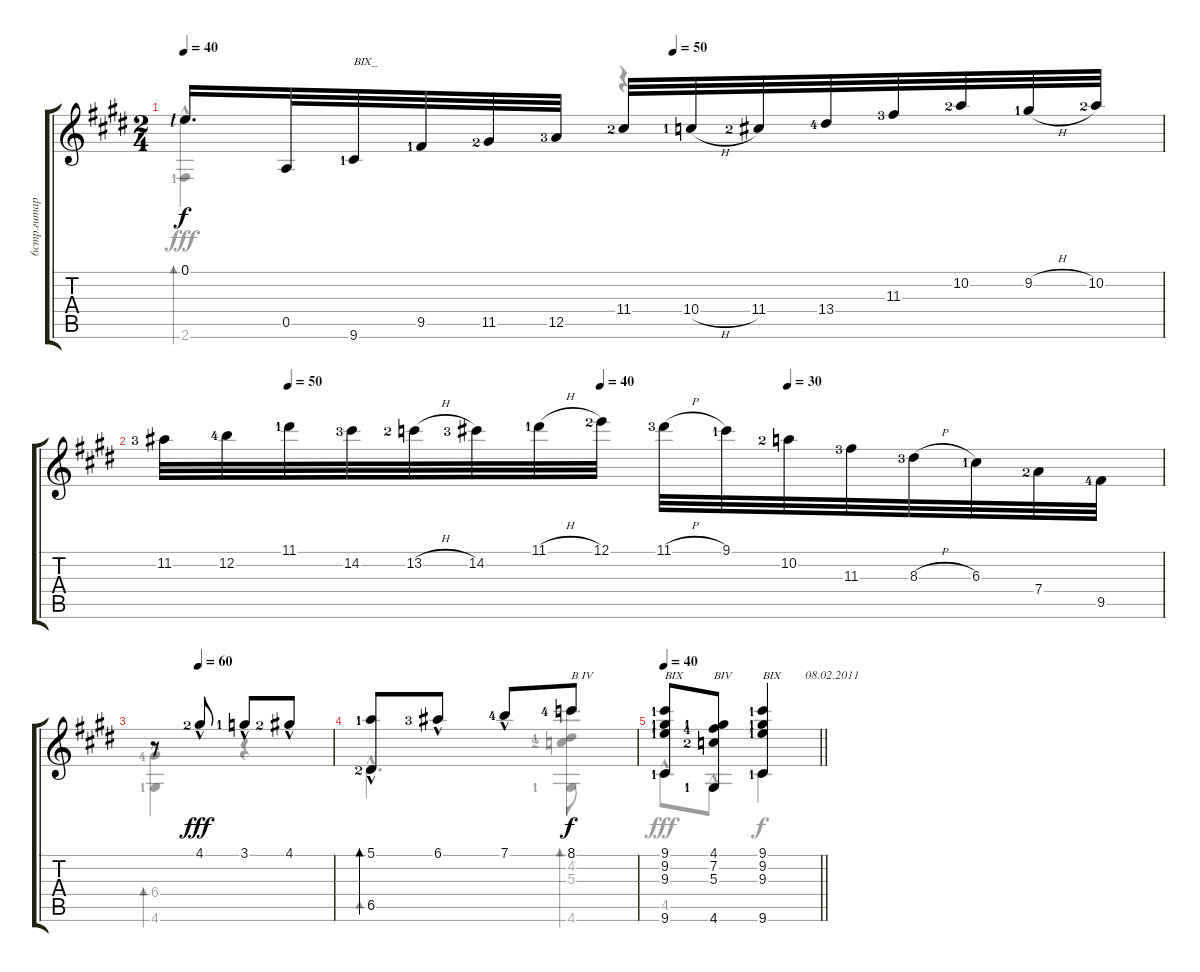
\track ("6стр.гитара" "6стр.гитар") {instrument acousticguitarnylon}
\staff {score tabs}
\tuning (E4 B3 G3 D3 A2 E2) {hide}
\voice
\ts (2 4)
\tempo 40
\tempo (50 0.5)
\clef g2
\ks c#minor
0.1{lf 1}.16{d dy f} 0.5.32 9.6{lf 2}.32{txt "BIX_"} 9.5{lf 2}.32 11.5{lf 3}.32 12.5{lf 4}.32 11.4{lf 3}.32 10.4{h lf 2}.32 11.4{lf 3}.32 13.4{lf 5}.32 11.3{lf 4}.32 10.2{lf 3}.32 9.2{h lf 2}.32 10.2{lf 3}.32 |
\tempo (50 0.125)
\tempo (40 0.4375)
\tempo (30 0.625)
11.2{lf 4}.32 12.2{lf 5}.32 11.1{lf 2}.32 14.2{lf 4}.32 13.2{h lf 3}.32 14.2{lf 4}.32 11.1{h lf 2}.32 12.1{lf 3}.32 11.1{h lf 4}.32 9.1{lf 2}.32 10.2{lf 3}.32 11.3{lf 4}.32 8.3{h lf 4}.32 6.3{lf 2}.32 7.4{lf 3}.32 9.5{lf 5}.32 |
\tempo (60 0.25)
r.8 4.1{hac lf 3}.8{dy fff} 3.1{hac lf 2}.8 4.1{hac lf 3}.8 |
(5.1{hac lf 2} 6.5{lf 3}).8{bd 480} 6.1{hac lf 4}.8 7.1{hac lf 5}.8 8.1{lf 5}.8{txt "B IV" dy f} |
\tempo 40
\barLineRight lightlight
(9.1{lf 2} 9.2{lf 2} 9.3{lf 2} 9.6{lf 2}).8{txt "BIХ"} (4.1{lf 2} 7.2{lf 5} 5.3{lf 3} 4.6{lf 2}).8{txt "BIV"} (9.1{lf 2} 9.2{lf 2} 9.3{lf 2} 9.6{lf 2}).4{txt "BIХ        08.02.2011"}
\voice
\clef g2
\ottava regular
\simile none
\ks c#minor
(0.1{hac} 2.6{hac lf 2}).4{bd 480 dy fff} r.4 |
|
(6.4{hac lf 5} 4.6{hac lf 2}).4{bd 480} r.4 |
6.5{hac}.4{d bd 480} (8.1 4.2{lf 2} 5.3{lf 3} 4.6{lf 2}).8{bd 480 dy f} |
\barLineRight lightlight
4.5{hac}.8{dy fff} 4.6{hac}.8 9.6.4{dy f}
